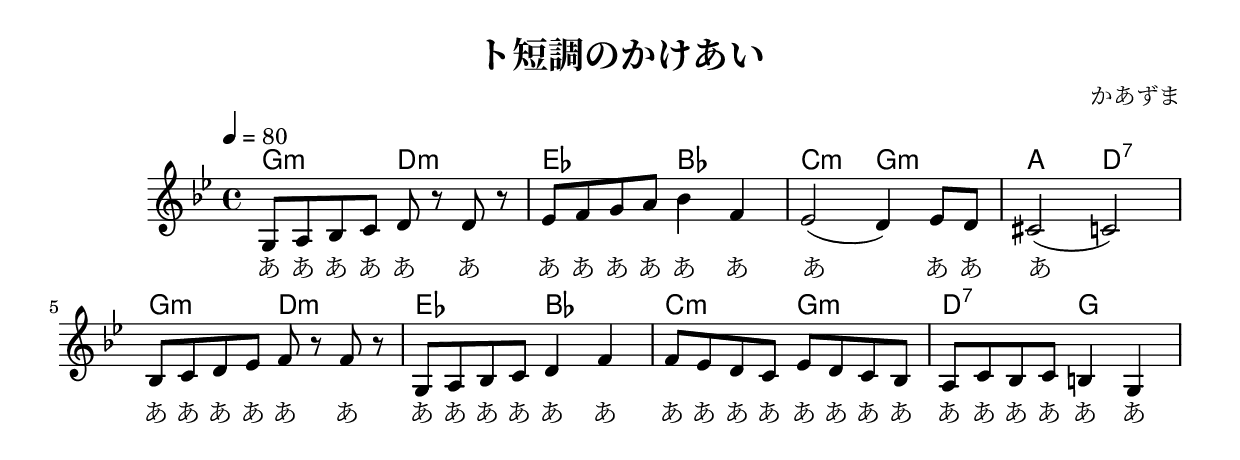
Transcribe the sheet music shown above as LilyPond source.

\version "2.12.1"

\header {
	title = \markup {ト短調のかけあい}
	composer = \markup \center-column {かあずま}
}

harmony = \chordmode {
	g2:m d:m es bes c:m g:m a d:7 g:m d:m es bes c:m g:m d:7 g 
}

melody = {
	\set Staff.midiInstrument = #"Acoustic grand"
		\key bes \major
	\tempo 4 = 80
 g8  a8  bes8  c'8  d'8  r8  d'8  r8 
	es'8  f'8  g'8  a'8  bes'4  f'4 
	es'2  (d'4)  es'8  d'8 
	cis'2  (c'2) 
	bes8  c'8  d'8  es'8  f'8  r8  f'8  r8 
	g8  a8  bes8  c'8  d'4  f'4 
	f'8  es'8  d'8  c'8  es'8  d'8  c'8  bes8 
	a8  c'8  bes8  c'8  b4  g4
}

words = \lyricmode {
	あ  あ  あ  あ  あ  あ  あ  あ  あ  あ  あ  あ  あ  あ  あ  あ  あ  あ  あ  あ  あ  あ  あ  あ  あ  あ  あ  あ  あ  あ  あ  あ  あ  あ  あ  あ  あ  あ  あ  あ  あ  あ  
}

tempochange = {
	\tempo 4 = 80
	r1 | r1 | r1 | r1 | r1 | r1 | r1 | r1 \bar "|."
}

mainacc = {
	\clef bass
	\set Staff.midiInstrument = #"Acoustic grand"
	\key bes \major
	\tempo 4 = 80
	r2
	r2
	r2
	r2
	r2
	r2
	r2
	r2
	r2
	r2
	r2
	r2
	r2
	r2
	r2
	r2
	\bar "|."
}

subacc = {
	\clef bass
	\set Staff.midiInstrument = #"Acoustic grand"
	\key bes \major
	\tempo 4 = 80
	r2
	r2
	r2
	r2
	r2
	r2
	r2
	r2
	r2
	r2
	r2
	r2
	r2
	r2
	r2
	r2
	\bar "|."
}

percA = {
	\drummode {
	r1 |r1 |r1 |r1 |r1 |r1 |r1 |r1 \bar "|."
	}
}

percB = {
	\drummode {
	r1 |r1 |r1 |r1 |r1 |r1 |r1 |r1 \bar "|."
	}
}

percC = {
	\drummode {
	r1 |r1 |r1 |r1 |r1 |r1 |r1 |r1 \bar "|."
	}
}

percD = {
	\drummode {
	r1 |r1 |r1 |r1 |r1 |r1 |r1 |r1 \bar "|."
	}
}

percE = {
	\drummode {
	r1 |r1 |r1 |r1 |r1 |r1 |r1 |r1 \bar "|."
	}
}

\score {
	<<
		\new StaffGroup <<
			\new ChordNames {\harmony}
			\new Voice = "melody" {\melody}
			\new Lyrics \lyricsto "melody" \words
		>>
	>>
	\layout { }
}
